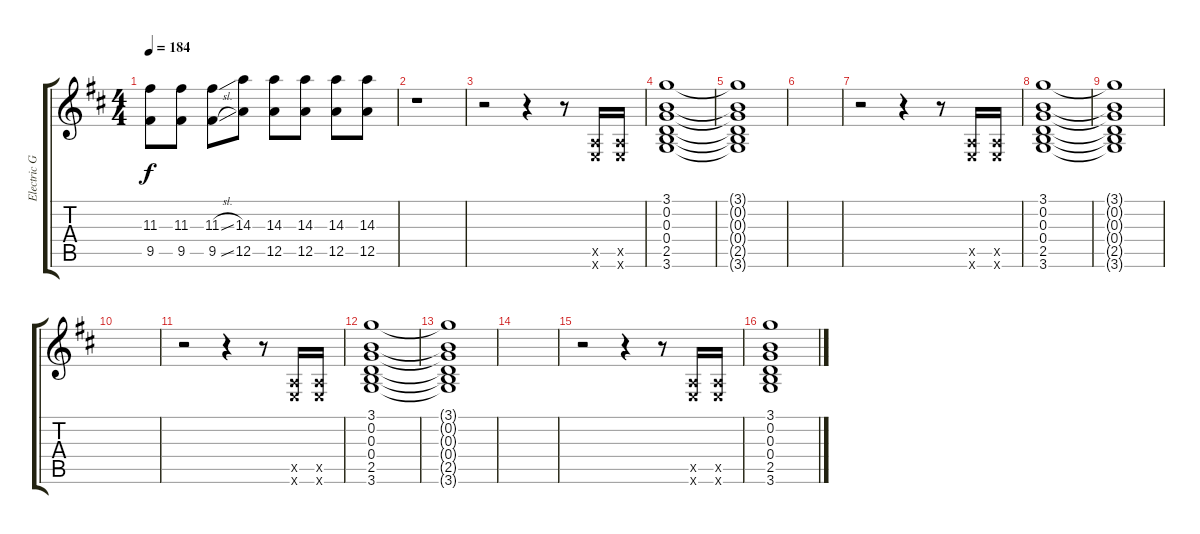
\track ("Electric Guitar" "Electric G") {instrument overdrivenguitar}
\staff {score tabs}
\tuning (E4 B3 G3 D3 A2 E2) {hide}
\ts (4 4)
\tempo 184
\clef g2
\ks d
(11.3 9.5).8{dy f} (11.3 9.5).8 (11.3{sl} 9.5{sl}).8 (14.3 12.5).8 (14.3 12.5).8 (14.3 12.5).8 (14.3 12.5).8 (14.3 12.5).8 |
r.1 |
r.2 r.4 r.8 (0.5{x} 0.6{x}).16 (0.5{x} 0.6{x}).16 |
(3.1 0.2 0.3 0.4 2.5 3.6).1 |
(3.1{t} 0.2{t} 0.3{t} 0.4{t} 2.5{t} 3.6{t}).1 |
|
r.2 r.4 r.8 (0.5{x} 0.6{x}).16 (0.5{x} 0.6{x}).16 |
(3.1 0.2 0.3 0.4 2.5 3.6).1 |
(3.1{t} 0.2{t} 0.3{t} 0.4{t} 2.5{t} 3.6{t}).1 |
|
r.2 r.4 r.8 (0.5{x} 0.6{x}).16 (0.5{x} 0.6{x}).16 |
(3.1 0.2 0.3 0.4 2.5 3.6).1 |
(3.1{t} 0.2{t} 0.3{t} 0.4{t} 2.5{t} 3.6{t}).1 |
|
r.2 r.4 r.8 (0.5{x} 0.6{x}).16 (0.5{x} 0.6{x}).16 |
(3.1 0.2 0.3 0.4 2.5 3.6).1
